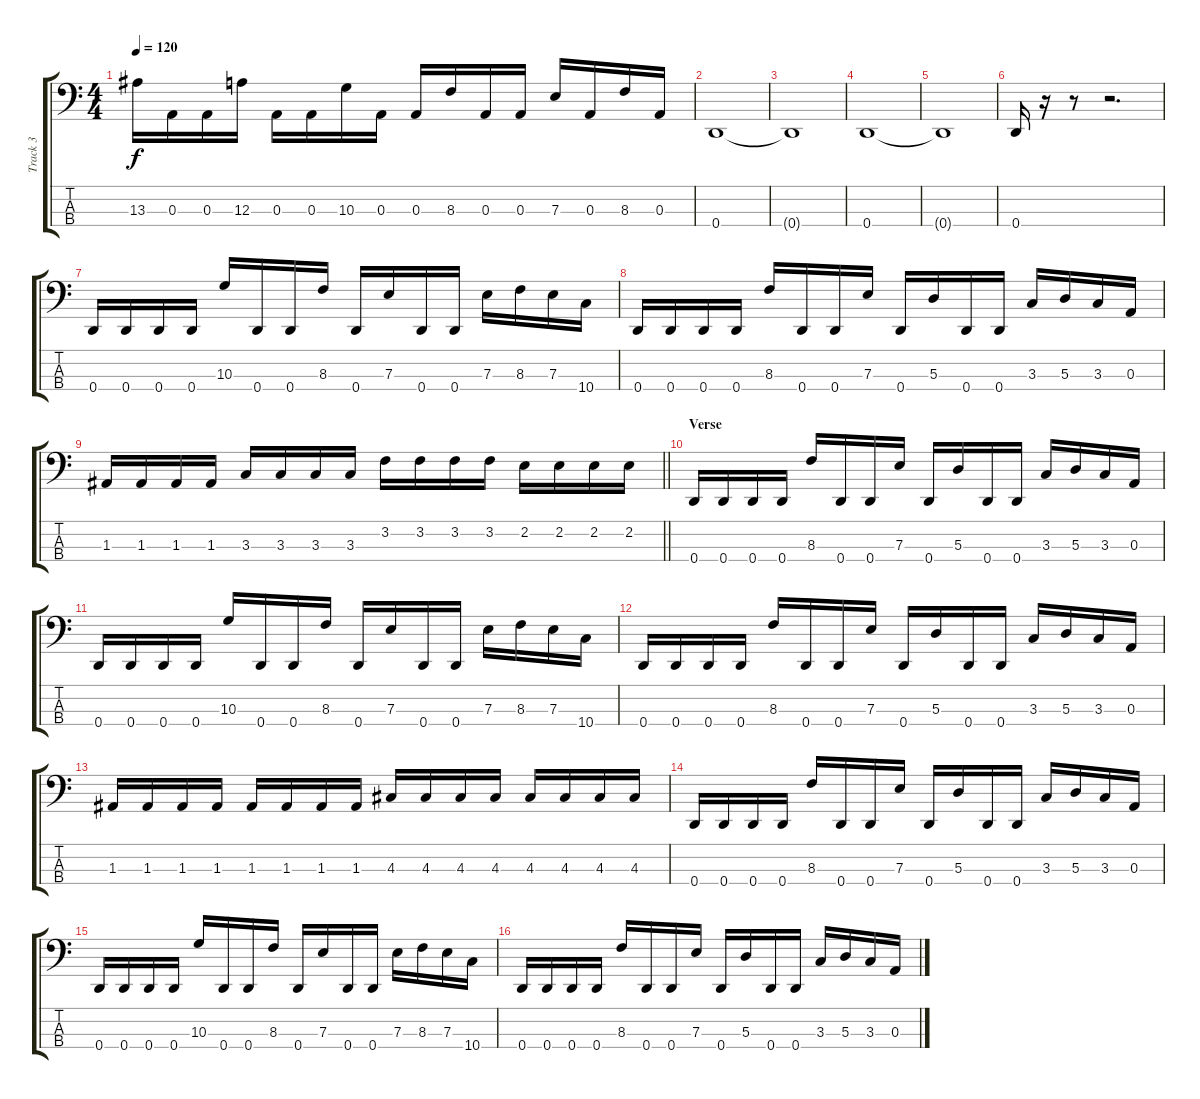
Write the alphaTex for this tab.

\track ("Track 3" "Track 3") {instrument electricbasspick}
\staff {score tabs}
\tuning (G2 D2 A1 D1) {hide}
\ts (4 4)
\tempo 120
\clef f4
\ks c
13.3.16{dy f} 0.3.16 0.3.16 12.3.16 0.3.16 0.3.16 10.3.16 0.3.16 0.3.16 8.3.16 0.3.16 0.3.16 7.3.16 0.3.16 8.3.16 0.3.16 |
0.4.1 |
0.4{t}.1 |
0.4.1 |
0.4{t}.1 |
0.4.16 r.16 r.8 r.2{d} |
0.4.16 0.4.16 0.4.16 0.4.16 10.3.16 0.4.16 0.4.16 8.3.16 0.4.16 7.3.16 0.4.16 0.4.16 7.3.16 8.3.16 7.3.16 10.4.16 |
0.4.16 0.4.16 0.4.16 0.4.16 8.3.16 0.4.16 0.4.16 7.3.16 0.4.16 5.3.16 0.4.16 0.4.16 3.3.16 5.3.16 3.3.16 0.3.16 |
\barLineRight lightlight
1.3.16 1.3.16 1.3.16 1.3.16 3.3.16 3.3.16 3.3.16 3.3.16 3.2.16 3.2.16 3.2.16 3.2.16 2.2.16 2.2.16 2.2.16 2.2.16 |
\section ("" "Verse")
0.4.16 0.4.16 0.4.16 0.4.16 8.3.16 0.4.16 0.4.16 7.3.16 0.4.16 5.3.16 0.4.16 0.4.16 3.3.16 5.3.16 3.3.16 0.3.16 |
0.4.16 0.4.16 0.4.16 0.4.16 10.3.16 0.4.16 0.4.16 8.3.16 0.4.16 7.3.16 0.4.16 0.4.16 7.3.16 8.3.16 7.3.16 10.4.16 |
0.4.16 0.4.16 0.4.16 0.4.16 8.3.16 0.4.16 0.4.16 7.3.16 0.4.16 5.3.16 0.4.16 0.4.16 3.3.16 5.3.16 3.3.16 0.3.16 |
1.3.16 1.3.16 1.3.16 1.3.16 1.3.16 1.3.16 1.3.16 1.3.16 4.3.16 4.3.16 4.3.16 4.3.16 4.3.16 4.3.16 4.3.16 4.3.16 |
0.4.16 0.4.16 0.4.16 0.4.16 8.3.16 0.4.16 0.4.16 7.3.16 0.4.16 5.3.16 0.4.16 0.4.16 3.3.16 5.3.16 3.3.16 0.3.16 |
0.4.16 0.4.16 0.4.16 0.4.16 10.3.16 0.4.16 0.4.16 8.3.16 0.4.16 7.3.16 0.4.16 0.4.16 7.3.16 8.3.16 7.3.16 10.4.16 |
0.4.16 0.4.16 0.4.16 0.4.16 8.3.16 0.4.16 0.4.16 7.3.16 0.4.16 5.3.16 0.4.16 0.4.16 3.3.16 5.3.16 3.3.16 0.3.16
